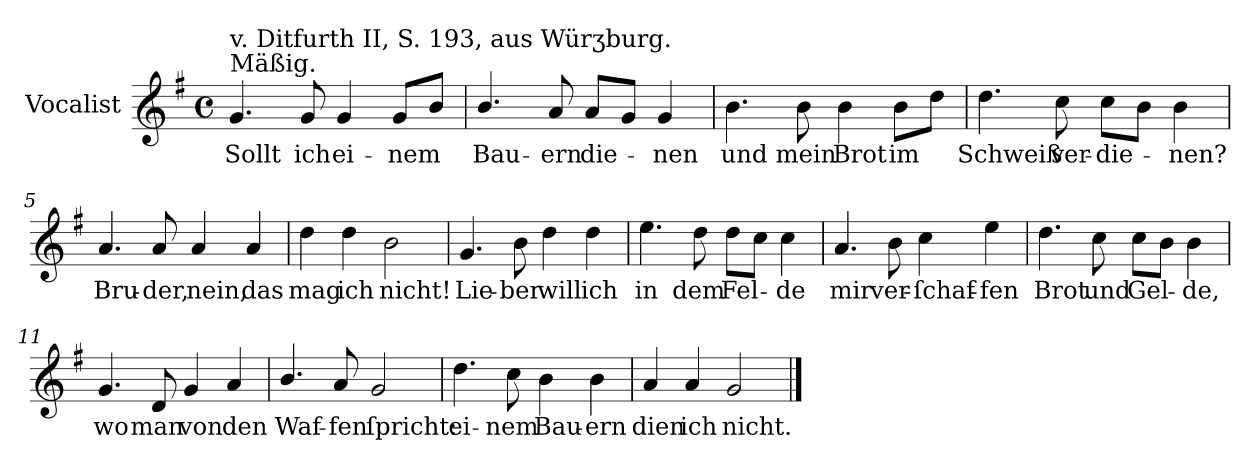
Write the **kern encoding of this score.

**kern	**text
*part1	*part1
*staff1	*staff1
*I"Vocalist	*
*k[f#]	*
*G:	*
*M4/4	*
*met(c)	*
=1	=1
!LO:TX:a:t=Mäßig.	!
!LO:TX:a:t=v. Ditfurth II, S. 193, aus Würʒburg.	!
4.g	Sollt
8g	ich
4g	ei-
8gL	-nem
8bJ	.
=2	=2
4.b/	Bau-
8a	-ern
8aL	die-
8gJ	.
4g	-nen
=3	=3
4.b	und
8b	mein
4b	Brot
8bL	im
8ddJ	.
=4	=4
4.dd	Schweiß
8cc	ver-
8ccL	-die-
8bJ	.
4b	-nen?
=5	=5
4.a	Bru-
8a	-der,
4a	nein,
4a	das
=6	=6
4dd	mag
4dd	ich
2b	nicht!
=7	=7
4.g	Lie-
8b	-ber
4dd	will
4dd	ich
=8	=8
4.ee	in
8dd	dem
8ddL	Fel-
8ccJ	.
4cc	-de
=9	=9
4.a	mir
8b	ver-
4cc	-ſchaf-
4ee	-fen
=10	=10
4.dd	Brot
8cc	und
8ccL	Gel-
8bJ	.
4b	-de,
=11	=11
4.g	wo
8d	man
4g	von
4a	den
=12	=12
4.b/	Waf-
8a	-fen
2g	ſpricht:
=13	=13
4.dd	ei-
8cc	-nem
4b	Bau-
4b	-ern
=14	=14
4a	dien
4a	ich
2g	nicht.
==	==
*-	*-
